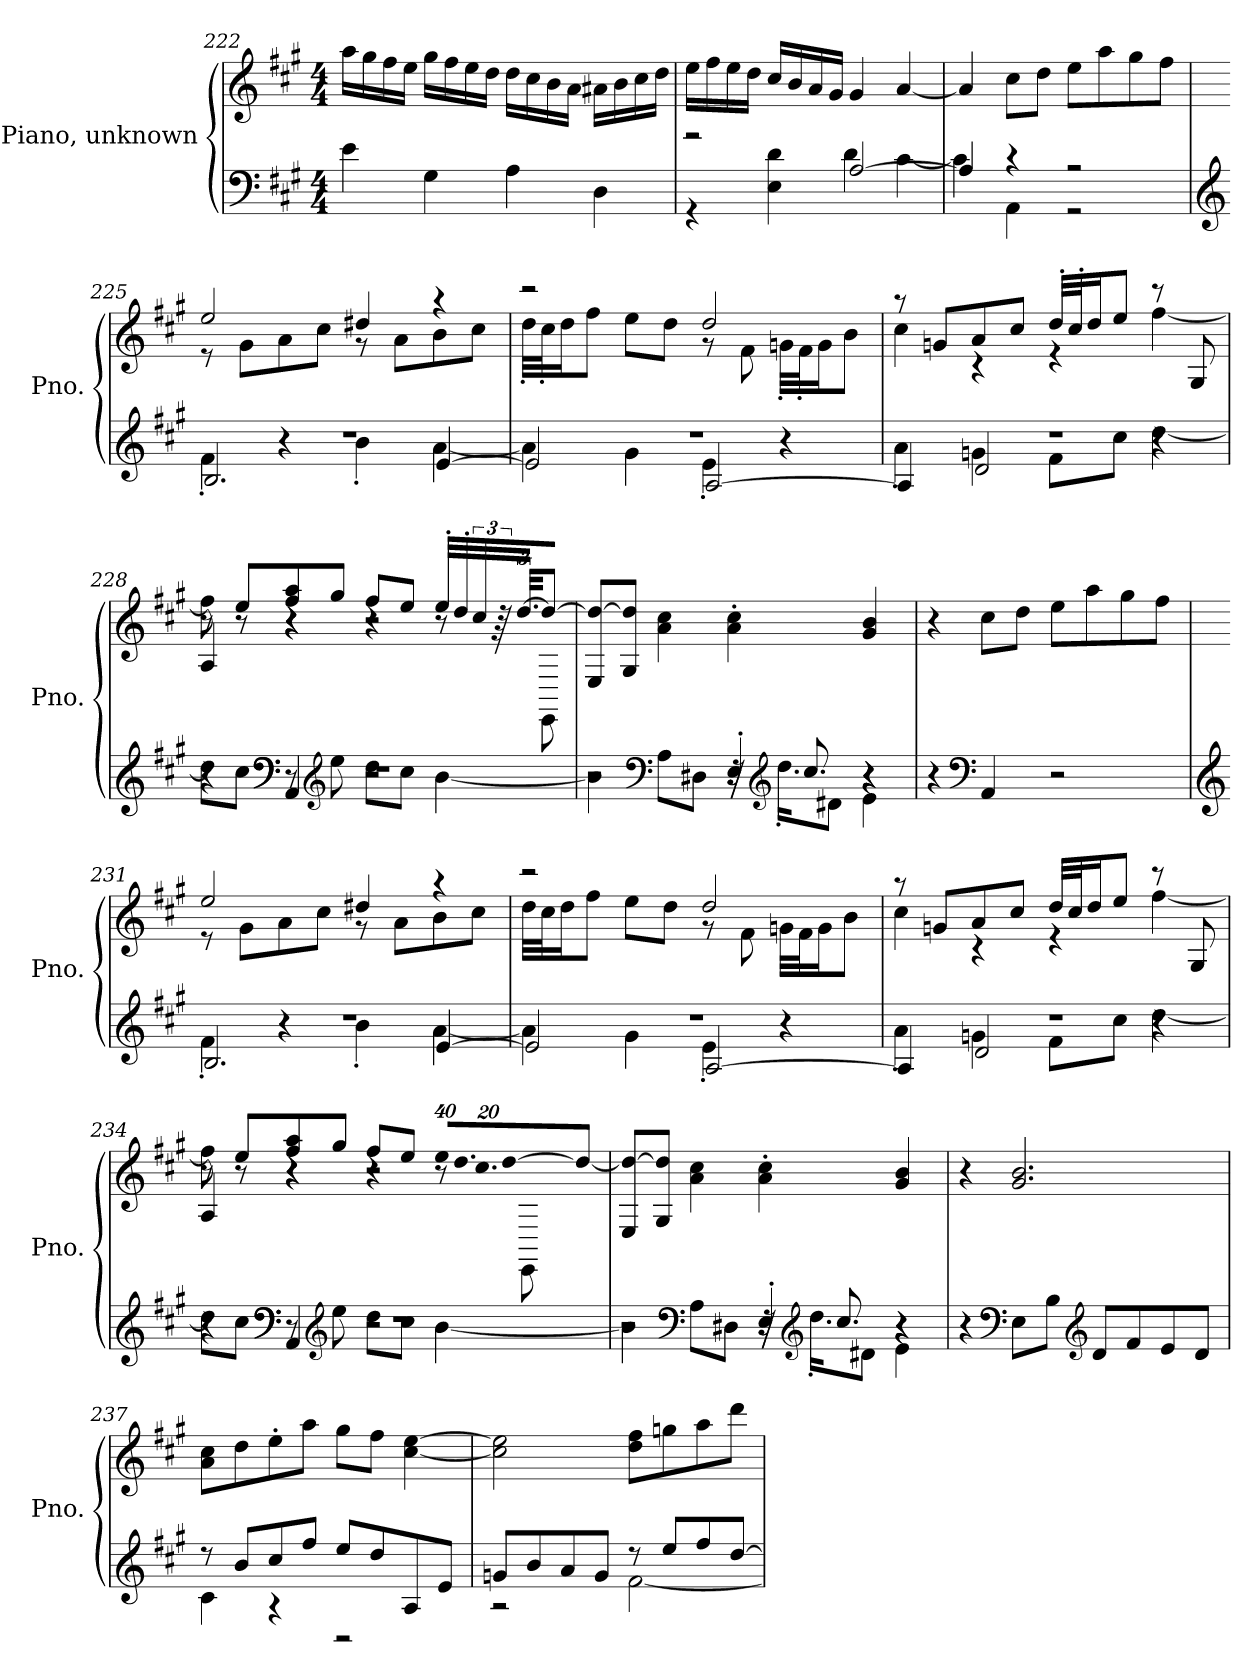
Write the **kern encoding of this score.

**kern	**kern
*part1	*part1
*staff2	*staff1
*I"Piano, unknown	*
*I'Pno.	*
!!LO:LB:g=z
*clefF4	*clefG2
*k[f#c#g#]	*k[f#c#g#]
*M4/4	*M4/4
=222	=222
4e\	16aa\LL
.	16gg#\
.	16ff#\
.	16ee\JJ
4G#\	16gg#\LL
.	16ff#\
.	16ee\
.	16dd\JJ
4A\	16dd\LL
.	16cc#\
.	16b\
.	16a\JJ
4D\	16a#X\LL
.	16b\
.	16cc#\
.	16dd\JJ
=223	=223
*^	*
2r	4r	16ee\LL
.	.	16ff#\
.	.	16ee\
.	.	16dd\JJ
.	4E\ 4d\	16cc#/LL
.	.	16b/
.	.	16a/
.	.	16g#/JJ
[2A/	4d\	4g#/
.	[4c#\	[4a/
=224	=224	=224
4A/]	4c#\]	4a/]
4r	4AA\	8cc#\L
.	.	8dd\J
2r	2r	8ee\L
.	.	8aa\
.	.	8gg#\
.	.	8ff#\J
*v	*v	*
!!LO:LB:g=z
=225	=225
*clefG2	*
*^	*^
*	*^	*	*
1r	4f#'\	2.B/	2ee/	8r
.	.	.	.	8g#\L
.	4r	.	.	8a\
.	.	.	.	8cc#\J
.	4b'\	.	4dd#X/	8r
.	.	.	.	8a\L
.	[4a\	[4e/	4r	8b\
.	.	.	.	8cc#\J
=226	=226	=226	=226	=226
1r	4a\]	2e/]	2r	32dd'\LLL
.	.	.	.	32cc#'\J
.	.	.	.	16dd\J
.	.	.	.	8ff#\J
.	4g#\	.	.	8ee\L
.	.	.	.	8dd\J
.	4e'\	[2A/	2dd/	8r
.	.	.	.	8f#\
.	4r	.	.	32gn'\LLL
.	.	.	.	32f#'\J
.	.	.	.	16g\J
.	.	.	.	8b\J
=227	=227	=227	=227	=227
1r	4a'\	4A/]	8r	4cc#\
.	.	.	8gn/L	.
.	4gn\	2d/	8a/	4r
.	.	.	8cc#/J	.
.	8f#\L	.	32dd'/LLL	4r
.	.	.	32cc#'/J	.
.	.	.	16dd/J	.
.	8cc#\J	.	8ee/J	.
.	[4dd\	4r	8r	[4ff#\
.	.	.	8G#/	.
!!LO:PB:g=z
=228	=228	=228	=228	=228
*	*	*	*	*^
1r	8dd\L]	4r	8r	8ff#\]	4A/
.	8cc#\J	.	8ee/L	8r	.
*clefF4	*	*	*	*	*
.	8r	4AA/	8ff#/ 8aa/	4r	4r
*clefG2	*	*	*	*	*
.	8ee\	.	8gg#/J	.	.
.	8dd\L	2r	8ff#/L	4r	2r
.	8cc#\J	.	8ee/J	.	.
.	[4b\	.	32ee'/LLL	8r	.
.	.	.	32dd'/	.	.
.	.	.	48cc#/JJJ	.	.
.	.	.	96r	.	.
.	.	.	[48.dd/KKL	.	.
.	.	.	8dd/J_	8EE\	.
*	*	*	*v	*v	*v
=229	=229	=229	=229
2r	4b\]	2r	8E/ 8dd/_L
.	.	.	8G#/ 8dd/]J
*clefF4	*	*	*
.	8A\L	.	4a\ 4cc#\
.	8D#X\J	.	.
16r	32r	4E'/	4a\' 4cc#\'
*clefG2	*	*	*
.	16.dd'\KL	.	.
8.cc#/	.	.	.
.	8d#X\J	.	.
4r	4e\	4r	4g#/ 4b/
*v	*v	*v	*
=230	=230
4r	4r
*clefF4	*
4AA/	8cc#\L
.	8dd\J
2r	8ee\L
.	8aa\
.	8gg#\
.	8ff#\J
!!LO:LB:g=z
=231	=231
*clefG2	*
*^	*^
*	*^	*	*
1r	4f#'\	2.B/	2ee/	8r
.	.	.	.	8g#\L
.	4r	.	.	8a\
.	.	.	.	8cc#\J
.	4b'\	.	4dd#X/	8r
.	.	.	.	8a\L
.	[4a\	[4e/	4r	8b\
.	.	.	.	8cc#\J
=232	=232	=232	=232	=232
1r	4a\]	2e/]	2r	32dd\LLL
.	.	.	.	32cc#\J
.	.	.	.	16dd\J
.	.	.	.	8ff#\J
.	4g#\	.	.	8ee\L
.	.	.	.	8dd\J
.	4e'\	[2A/	2dd/	8r
.	.	.	.	8f#\
.	4r	.	.	32gn\LLL
.	.	.	.	32f#\J
.	.	.	.	16g\J
.	.	.	.	8b\J
=233	=233	=233	=233	=233
1r	4a'\	4A/]	8r	4cc#\
.	.	.	8gn/L	.
.	4gn\	2d/	8a/	4r
.	.	.	8cc#/J	.
.	8f#\L	.	32dd/LLL	4r
.	.	.	32cc#/J	.
.	.	.	16dd/J	.
.	8cc#\J	.	8ee/J	.
.	[4dd\	4r	8r	[4ff#\
.	.	.	8G#/	.
!!LO:LB:g=z
=234	=234	=234	=234	=234
*	*	*	*	*^
1r	8dd\L]	4r	8r	8ff#\]	4A/
.	8cc#\J	.	8ee/L	8r	.
*clefF4	*	*	*	*	*
.	8r	4AA/	8ff#/ 8aa/	4r	4r
*clefG2	*	*	*	*	*
.	8ee\	.	8gg#/J	.	.
.	8dd\L	2r	8ff#/L	4r	2r
.	8cc#\J	.	8ee/J	.	.
*	*	*	*Xbrackettup	*	*
!	!	!	!LO:N:vis=32	!	!
.	[4b\	.	640%23ee/LLL	8r	.
!	!	!	!LO:N:vis=64.	!	!
.	.	.	640%17dd/L	.	.
!	!	!	!LO:N:vis=64.	!	!
.	.	.	640%17cc#/J	.	.
!	!	!	!LO:N:vis=32	!	!
.	.	.	[640%23dd/JJ	.	.
.	.	.	8dd/J_	8EE\	.
*	*	*	*v	*v	*v
=235	=235	=235	=235
2r	4b\]	2r	8E/ 8dd/_L
.	.	.	8G#/ 8dd/]J
*clefF4	*	*	*
.	8A\L	.	4a\ 4cc#\
.	8D#X\J	.	.
16r	32r	4E'/	4a\' 4cc#\'
*clefG2	*	*	*
.	16.dd'\KL	.	.
8.cc#/	.	.	.
.	8d#X\J	.	.
4r	4e\	4r	4g#/ 4b/
*v	*v	*v	*
=236	=236
4r	4r
*clefF4	*
8E\L	2.g#/ 2.b/
8B\J	.
*clefG2	*
8d/L	.
8f#/	.
8e/	.
8d/J	.
!!LO:LB:g=z
=237	=237
*^	*
8r	4c#\	8a\ 8cc#\L
8b/L	.	8dd\
8cc#/	4r	8ee'\
8ff#/J	.	8aa\J
8ee/L	2r	8gg#\L
8dd/	.	8ff#\J
8A/	.	[4cc#\ [4ee\
8e/J	.	.
=238	=238	=238
8gn/L	2r	2cc#\] 2ee\]
8b/	.	.
8a/	.	.
8g/J	.	.
8r	[2f#\	8dd\ 8ff#\L
8ee/L	.	8ggn\
8ff#/	.	8aa\
[8dd/J	.	8ddd\J
*v	*v	*
=	=
*-	*-
